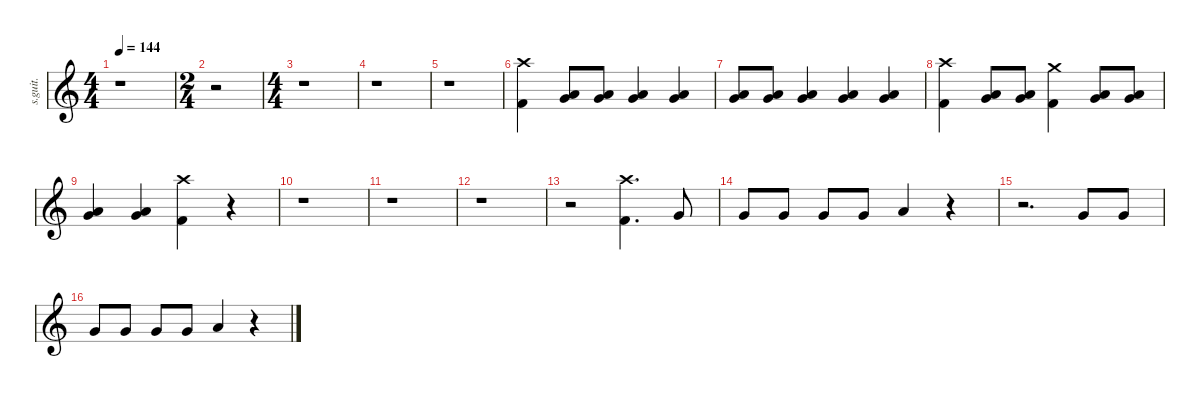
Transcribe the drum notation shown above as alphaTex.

\defaultSystemsLayout 4
\hideDynamics
\bracketExtendMode nobrackets
\track ("Roger Taylor | Drums" "s.guit.") {instrument percussion}
\staff {score}
\articulation defaults
\ts (4 4)
\tempo 144
\clef g2
\ks c
r.1{dy f} |
\ts (2 4)
\beaming (8 2 2 2 2)
r.2 |
\ts (4 4)
\beaming (8 2 2 2 2)
r.1 |
r.1 |
r.1 |
("Crash high (hit)" "Kick (hit) 2").4{lyrics (0 "") lyrics (1 "") lyrics (2 "") lyrics (3 "") lyrics (4 "")} ("Very Low Tom (hit)" "Low Floor Tom (hit)").8{lyrics (0 "") lyrics (1 "") lyrics (2 "") lyrics (3 "") lyrics (4 "")} ("Very Low Tom (hit)" "Low Floor Tom (hit)").8{lyrics (0 "") lyrics (1 "") lyrics (2 "") lyrics (3 "") lyrics (4 "")} ("Very Low Tom (hit)" "Low Floor Tom (hit)").4{lyrics (0 "") lyrics (1 "") lyrics (2 "") lyrics (3 "") lyrics (4 "")} ("Very Low Tom (hit)" "Low Floor Tom (hit)").4{lyrics (0 "") lyrics (1 "") lyrics (2 "") lyrics (3 "") lyrics (4 "")} |
("Very Low Tom (hit)" "Low Floor Tom (hit)").8{lyrics (0 "") lyrics (1 "") lyrics (2 "") lyrics (3 "") lyrics (4 "")} ("Very Low Tom (hit)" "Low Floor Tom (hit)").8{lyrics (0 "") lyrics (1 "") lyrics (2 "") lyrics (3 "") lyrics (4 "")} ("Very Low Tom (hit)" "Low Floor Tom (hit)").4{lyrics (0 "") lyrics (1 "") lyrics (2 "") lyrics (3 "") lyrics (4 "")} ("Very Low Tom (hit)" "Low Floor Tom (hit)").4{lyrics (0 "") lyrics (1 "") lyrics (2 "") lyrics (3 "") lyrics (4 "")} ("Very Low Tom (hit)" "Low Floor Tom (hit)").4{lyrics (0 "") lyrics (1 "") lyrics (2 "") lyrics (3 "") lyrics (4 "")} |
("Crash high (hit)" "Kick (hit) 2").4{lyrics (0 "") lyrics (1 "") lyrics (2 "") lyrics (3 "") lyrics (4 "")} ("Very Low Tom (hit)" "Low Floor Tom (hit)").8{lyrics (0 "") lyrics (1 "") lyrics (2 "") lyrics (3 "") lyrics (4 "")} ("Very Low Tom (hit)" "Low Floor Tom (hit)").8{lyrics (0 "") lyrics (1 "") lyrics (2 "") lyrics (3 "") lyrics (4 "")} ("Crash medium (hit)" "Kick (hit) 2").4{lyrics (0 "") lyrics (1 "") lyrics (2 "") lyrics (3 "") lyrics (4 "")} ("Very Low Tom (hit)" "Low Floor Tom (hit)").8{lyrics (0 "") lyrics (1 "") lyrics (2 "") lyrics (3 "") lyrics (4 "")} ("Very Low Tom (hit)" "Low Floor Tom (hit)").8{lyrics (0 "") lyrics (1 "") lyrics (2 "") lyrics (3 "") lyrics (4 "")} |
("Very Low Tom (hit)" "Low Floor Tom (hit)").4{lyrics (0 "") lyrics (1 "") lyrics (2 "") lyrics (3 "") lyrics (4 "")} ("Very Low Tom (hit)" "Low Floor Tom (hit)").4{lyrics (0 "") lyrics (1 "") lyrics (2 "") lyrics (3 "") lyrics (4 "")} ("Crash high (hit)" "Kick (hit) 2").4{lyrics (0 "") lyrics (1 "") lyrics (2 "") lyrics (3 "") lyrics (4 "")} r.4 |
r.1 |
r.1 |
r.1 |
r.2 ("Crash high (hit)" "Kick (hit) 2").4{d lyrics (0 "") lyrics (1 "") lyrics (2 "") lyrics (3 "") lyrics (4 "")} "Very Low Tom (hit)".8{lyrics (0 "") lyrics (1 "") lyrics (2 "") lyrics (3 "") lyrics (4 "")} |
"Very Low Tom (hit)".8{lyrics (0 "") lyrics (1 "") lyrics (2 "") lyrics (3 "") lyrics (4 "")} "Very Low Tom (hit)".8{lyrics (0 "") lyrics (1 "") lyrics (2 "") lyrics (3 "") lyrics (4 "")} "Very Low Tom (hit)".8{lyrics (0 "") lyrics (1 "") lyrics (2 "") lyrics (3 "") lyrics (4 "")} "Very Low Tom (hit)".8{lyrics (0 "") lyrics (1 "") lyrics (2 "") lyrics (3 "") lyrics (4 "")} "Low Floor Tom (hit)".4{lyrics (0 "") lyrics (1 "") lyrics (2 "") lyrics (3 "") lyrics (4 "")} r.4 |
r.2{d} "Very Low Tom (hit)".8{lyrics (0 "") lyrics (1 "") lyrics (2 "") lyrics (3 "") lyrics (4 "")} "Very Low Tom (hit)".8{lyrics (0 "") lyrics (1 "") lyrics (2 "") lyrics (3 "") lyrics (4 "")} |
"Very Low Tom (hit)".8{lyrics (0 "") lyrics (1 "") lyrics (2 "") lyrics (3 "") lyrics (4 "")} "Very Low Tom (hit)".8{lyrics (0 "") lyrics (1 "") lyrics (2 "") lyrics (3 "") lyrics (4 "")} "Very Low Tom (hit)".8{lyrics (0 "") lyrics (1 "") lyrics (2 "") lyrics (3 "") lyrics (4 "")} "Very Low Tom (hit)".8{lyrics (0 "") lyrics (1 "") lyrics (2 "") lyrics (3 "") lyrics (4 "")} "Low Floor Tom (hit)".4{lyrics (0 "") lyrics (1 "") lyrics (2 "") lyrics (3 "") lyrics (4 "")} r.4
